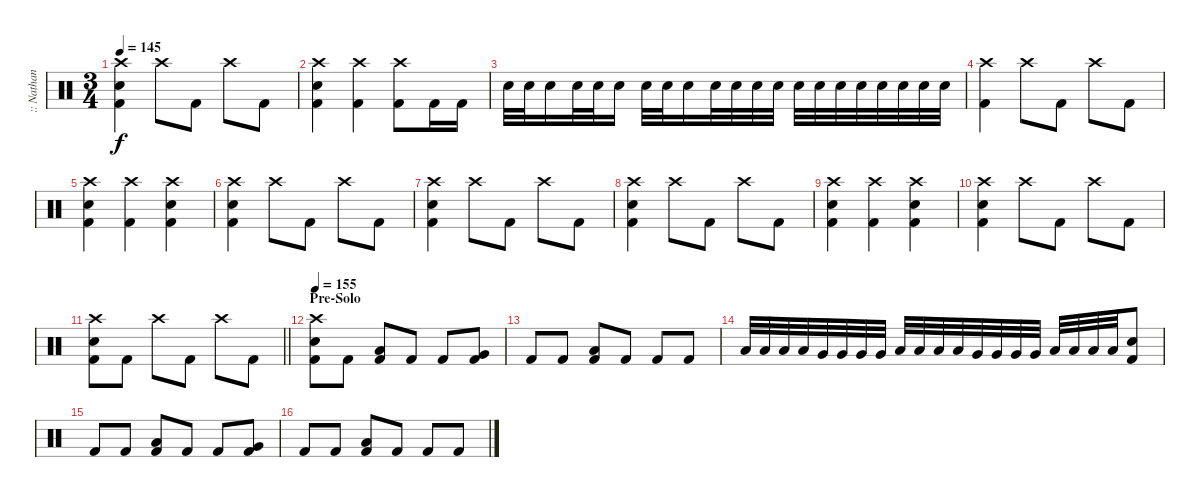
\track (":: Nathan Jonas Jordison #1 ::" ":: Nathan ") {instrument percussion}
\staff {score}
\articulation defaults
\ts (3 4)
\tempo 145
\clef neutral
\ks c
("Crash high (hit)" "Electric Snare (hit)" "Kick (hit) 2").4{dy f} "Crash high (hit)".8 "Kick (hit) 2".8 "Crash high (hit)".8 "Kick (hit) 2".8 |
("Crash high (hit)" "Electric Snare (hit)" "Kick (hit) 2").4 ("Crash high (hit)" "Kick (hit) 2").4 ("Crash high (hit)" "Kick (hit) 2").8 "Kick (hit) 2".16 "Kick (hit) 2".16 |
"Electric Snare (hit)".32 "Electric Snare (hit)".32 "Electric Snare (hit)".16 "Electric Snare (hit)".32 "Electric Snare (hit)".32 "Electric Snare (hit)".16 "Electric Snare (hit)".32 "Electric Snare (hit)".32 "Electric Snare (hit)".16 "Electric Snare (hit)".32 "Electric Snare (hit)".32 "Electric Snare (hit)".32 "Electric Snare (hit)".32 "Electric Snare (hit)".32 "Electric Snare (hit)".32 "Electric Snare (hit)".32 "Electric Snare (hit)".32 "Electric Snare (hit)".32 "Electric Snare (hit)".32 "Electric Snare (hit)".32 "Electric Snare (hit)".32 |
("Crash high (hit)" "Kick (hit) 2").4 "Crash high (hit)".8 "Kick (hit) 2".8 "Crash high (hit)".8 "Kick (hit) 2".8 |
("Crash high (hit)" "Electric Snare (hit)" "Kick (hit) 2").4 ("Crash high (hit)" "Kick (hit) 2").4 ("Crash high (hit)" "Electric Snare (hit)" "Kick (hit) 2").4 |
("Crash high (hit)" "Electric Snare (hit)" "Kick (hit) 2").4 "Crash high (hit)".8 "Kick (hit) 2".8 "Crash high (hit)".8 "Kick (hit) 2".8 |
("Crash high (hit)" "Electric Snare (hit)" "Kick (hit) 2").4 "Crash high (hit)".8 "Kick (hit) 2".8 "Crash high (hit)".8 "Kick (hit) 2".8 |
("Crash high (hit)" "Electric Snare (hit)" "Kick (hit) 2").4 "Crash high (hit)".8 "Kick (hit) 2".8 "Crash high (hit)".8 "Kick (hit) 2".8 |
("Crash high (hit)" "Electric Snare (hit)" "Kick (hit) 2").4 ("Crash high (hit)" "Kick (hit) 2").4 ("Crash high (hit)" "Electric Snare (hit)" "Kick (hit) 2").4 |
("Crash high (hit)" "Electric Snare (hit)" "Kick (hit) 2").4 "Crash high (hit)".8 "Kick (hit) 2".8 "Crash high (hit)".8 "Kick (hit) 2".8 |
\barLineRight lightlight
("Crash high (hit)" "Electric Snare (hit)" "Kick (hit) 2").8 "Kick (hit) 2".8 "Crash high (hit)".8 "Kick (hit) 2".8 "Crash high (hit)".8 "Kick (hit) 2".8 |
\section ("" "Pre-Solo")
\tempo 155
("Crash high (hit)" "Electric Snare (hit)" "Kick (hit) 2").8 "Kick (hit) 2".8 ("Kick (hit) 2" "Low Tom (hit)").8 "Kick (hit) 2".8 "Kick (hit) 2".8 ("Kick (hit) 2" "Very Low Tom (hit)").8 |
"Kick (hit) 2".8 "Kick (hit) 2".8 ("Kick (hit) 2" "Low Tom (hit)").8 "Kick (hit) 2".8 "Kick (hit) 2".8 "Kick (hit) 2".8 |
"Low Tom (hit)".32 "Low Tom (hit)".32 "Low Tom (hit)".32 "Low Tom (hit)".32 "Very Low Tom (hit)".32 "Very Low Tom (hit)".32 "Very Low Tom (hit)".32 "Very Low Tom (hit)".32 "Low Floor Tom (hit)".32 "Low Floor Tom (hit)".32 "Low Floor Tom (hit)".32 "Low Floor Tom (hit)".32 "Very Low Tom (hit)".32 "Very Low Tom (hit)".32 "Very Low Tom (hit)".32 "Very Low Tom (hit)".32 "Low Floor Tom (hit)".32 "Low Floor Tom (hit)".32 "Low Floor Tom (hit)".32 "Low Floor Tom (hit)".32 ("Electric Snare (hit)" "Kick (hit) 2").8 |
"Kick (hit) 2".8 "Kick (hit) 2".8 ("Kick (hit) 2" "Low Tom (hit)").8 "Kick (hit) 2".8 "Kick (hit) 2".8 ("Kick (hit) 2" "Very Low Tom (hit)").8 |
"Kick (hit) 2".8 "Kick (hit) 2".8 ("Kick (hit) 2" "Low Tom (hit)").8 "Kick (hit) 2".8 "Kick (hit) 2".8 "Kick (hit) 2".8
